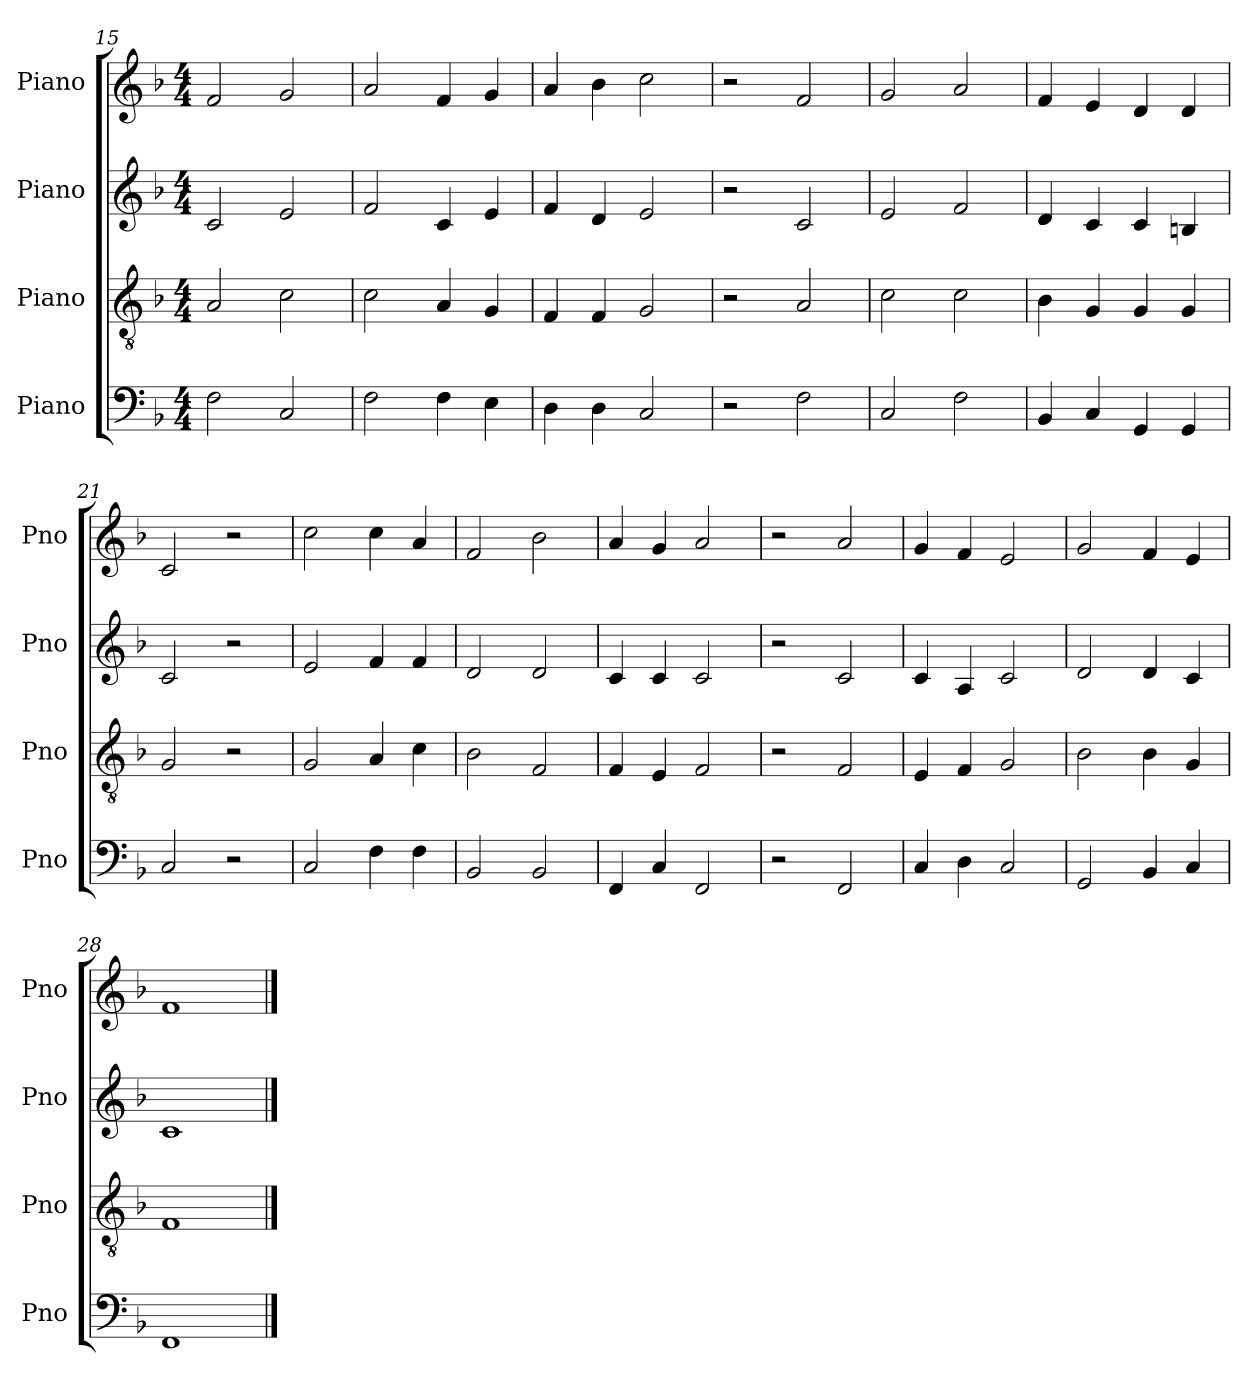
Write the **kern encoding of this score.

**kern	**kern	**kern	**kern
*part4	*part3	*part2	*part1
*staff4	*staff3	*staff2	*staff1
*I"Piano	*I"Piano	*I"Piano	*I"Piano
*I'Pno	*I'Pno	*I'Pno	*I'Pno
*clefF4	*clefGv2	*clefG2	*clefG2
*k[b-]	*k[b-]	*k[b-]	*k[b-]
*M4/4	*M4/4	*M4/4	*M4/4
=15	=15	=15	=15
2F\	2A/	2c/	2f/
2C/	2c\	2e/	2g/
=16	=16	=16	=16
2F\	2c\	2f/	2a/
4F\	4A/	4c/	4f/
4E\	4G/	4e/	4g/
=17	=17	=17	=17
4D\	4F/	4f/	4a/
4D\	4F/	4d/	4b-\
2C/	2G/	2e/	2cc\
=18	=18	=18	=18
2r	2r	2r	2r
2F\	2A/	2c/	2f/
=19	=19	=19	=19
2C/	2c\	2e/	2g/
2F\	2c\	2f/	2a/
!!LO:LB:g=z
=20	=20	=20	=20
4BB-/	4B-\	4d/	4f/
4C/	4G/	4c/	4e/
4GG/	4G/	4c/	4d/
4GG/	4G/	4Bn/	4d/
=21	=21	=21	=21
2C/	2G/	2c/	2c/
2r	2r	2r	2r
=22	=22	=22	=22
2C/	2G/	2e/	2cc\
4F\	4A/	4f/	4cc\
4F\	4c\	4f/	4a/
=23	=23	=23	=23
2BB-/	2B-\	2d/	2f/
2BB-/	2F/	2d/	2b-\
=24	=24	=24	=24
4FF/	4F/	4c/	4a/
4C/	4E/	4c/	4g/
2FF/	2F/	2c/	2a/
=25	=25	=25	=25
2r	2r	2r	2r
2FF/	2F/	2c/	2a/
=26	=26	=26	=26
4C/	4E/	4c/	4g/
4D\	4F/	4A/	4f/
2C/	2G/	2c/	2e/
=27	=27	=27	=27
2GG/	2B-\	2d/	2g/
4BB-/	4B-\	4d/	4f/
4C/	4G/	4c/	4e/
=28	=28	=28	=28
1FF	1F	1c	1f
==	==	==	==
*-	*-	*-	*-
